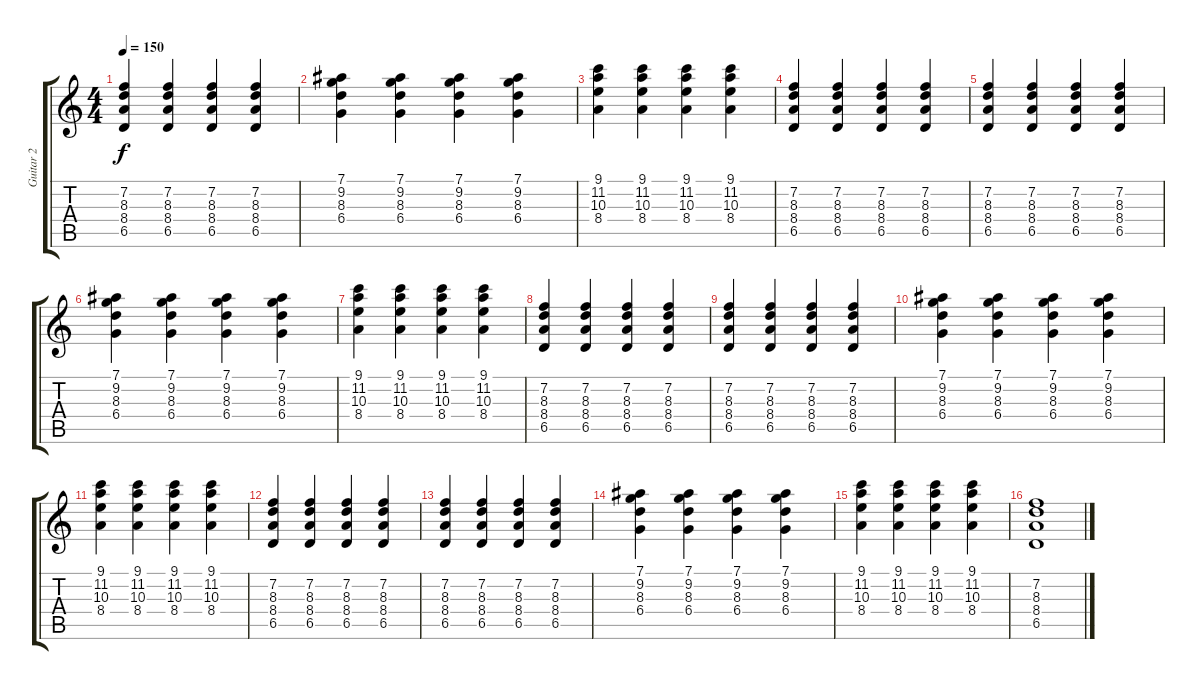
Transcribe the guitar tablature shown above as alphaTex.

\track ("Guitar 2" "Guitar 2") {instrument distortionguitar}
\staff {score tabs}
\tuning (Eb4 Bb3 Gb3 Db3 Ab2 Eb2) {hide}
\ts (4 4)
\tempo 150
\clef g2
\ks c
(7.2 8.3 8.4 6.5).4{dy f} (7.2 8.3 8.4 6.5).4 (7.2 8.3 8.4 6.5).4 (7.2 8.3 8.4 6.5).4 |
(7.1 9.2 8.3 6.4).4 (7.1 9.2 8.3 6.4).4 (7.1 9.2 8.3 6.4).4 (7.1 9.2 8.3 6.4).4 |
(9.1 11.2 10.3 8.4).4 (9.1 11.2 10.3 8.4).4 (9.1 11.2 10.3 8.4).4 (9.1 11.2 10.3 8.4).4 |
(7.2 8.3 8.4 6.5).4 (7.2 8.3 8.4 6.5).4 (7.2 8.3 8.4 6.5).4 (7.2 8.3 8.4 6.5).4 |
(7.2 8.3 8.4 6.5).4 (7.2 8.3 8.4 6.5).4 (7.2 8.3 8.4 6.5).4 (7.2 8.3 8.4 6.5).4 |
(7.1 9.2 8.3 6.4).4 (7.1 9.2 8.3 6.4).4 (7.1 9.2 8.3 6.4).4 (7.1 9.2 8.3 6.4).4 |
(9.1 11.2 10.3 8.4).4 (9.1 11.2 10.3 8.4).4 (9.1 11.2 10.3 8.4).4 (9.1 11.2 10.3 8.4).4 |
(7.2 8.3 8.4 6.5).4 (7.2 8.3 8.4 6.5).4 (7.2 8.3 8.4 6.5).4 (7.2 8.3 8.4 6.5).4 |
(7.2 8.3 8.4 6.5).4 (7.2 8.3 8.4 6.5).4 (7.2 8.3 8.4 6.5).4 (7.2 8.3 8.4 6.5).4 |
(7.1 9.2 8.3 6.4).4 (7.1 9.2 8.3 6.4).4 (7.1 9.2 8.3 6.4).4 (7.1 9.2 8.3 6.4).4 |
(9.1 11.2 10.3 8.4).4 (9.1 11.2 10.3 8.4).4 (9.1 11.2 10.3 8.4).4 (9.1 11.2 10.3 8.4).4 |
(7.2 8.3 8.4 6.5).4 (7.2 8.3 8.4 6.5).4 (7.2 8.3 8.4 6.5).4 (7.2 8.3 8.4 6.5).4 |
(7.2 8.3 8.4 6.5).4 (7.2 8.3 8.4 6.5).4 (7.2 8.3 8.4 6.5).4 (7.2 8.3 8.4 6.5).4 |
(7.1 9.2 8.3 6.4).4 (7.1 9.2 8.3 6.4).4 (7.1 9.2 8.3 6.4).4 (7.1 9.2 8.3 6.4).4 |
(9.1 11.2 10.3 8.4).4 (9.1 11.2 10.3 8.4).4 (9.1 11.2 10.3 8.4).4 (9.1 11.2 10.3 8.4).4 |
(7.2 8.3 8.4 6.5).1{volume 0}
